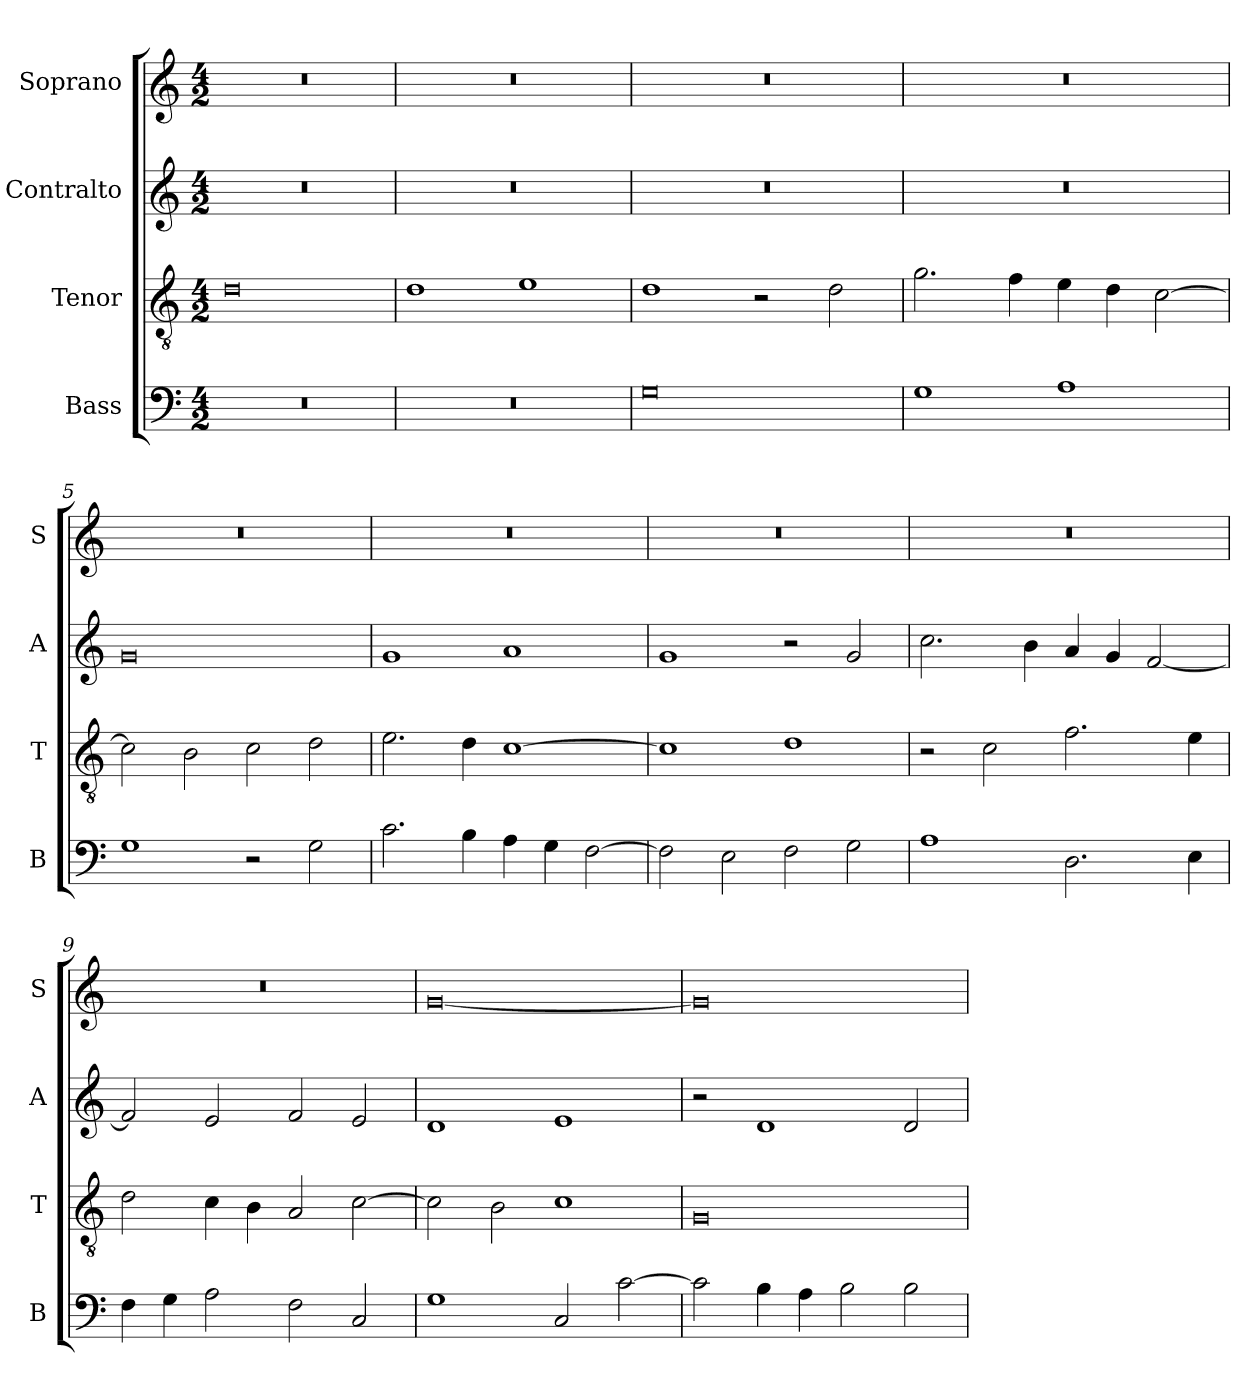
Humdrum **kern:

**kern	**kern	**kern	**kern
*part4	*part3	*part2	*part1
*staff4	*staff3	*staff2	*staff1
*I"Bass	*I"Tenor	*I"Contralto	*I"Soprano
*I'B	*I'T	*I'A	*I'S
*clefF4	*clefGv2	*clefG2	*clefG2
*k[]	*k[]	*k[]	*k[]
*G:mix	*G:mix	*G:mix	*G:mix
*M4/2	*M4/2	*M4/2	*M4/2
=1	=1	=1	=1
0r	0d	0r	0r
=2	=2	=2	=2
0r	1d	0r	0r
.	1e	.	.
=3	=3	=3	=3
0G	1d	0r	0r
.	2r	.	.
.	2d	.	.
=4	=4	=4	=4
1G	2.g	0r	0r
.	4f	.	.
1A	4e	.	.
.	4d	.	.
.	[2c	.	.
=5	=5	=5	=5
1G	2c]	0g	0r
.	2B	.	.
2r	2c	.	.
2G	2d	.	.
=6	=6	=6	=6
2.c	2.e	1g	0r
4B	4d	.	.
4A	[1c	1a	.
4G	.	.	.
[2F	.	.	.
=7	=7	=7	=7
2F]	1c]	1g	0r
2E	.	.	.
2F	1d	2r	.
2G	.	2g	.
=8	=8	=8	=8
1A	2r	2.cc	0r
.	2c	.	.
.	.	4b	.
2.D	2.f	4a	.
.	.	4g	.
.	.	[2f	.
4E	4e	.	.
=9	=9	=9	=9
4F	2d	2f]	0r
4G	.	.	.
2A	4c	2e	.
.	4B	.	.
2F	2A	2f	.
2C	[2c	2e	.
=10	=10	=10	=10
1G	2c]	1d	[0g
.	2B	.	.
2C	1c	1e	.
[2c	.	.	.
=11	=11	=11	=11
2c]	0G	2r	0g]
4B	.	1d	.
4A	.	.	.
2B	.	.	.
2B	.	2d	.
=	=	=	=
*-	*-	*-	*-
